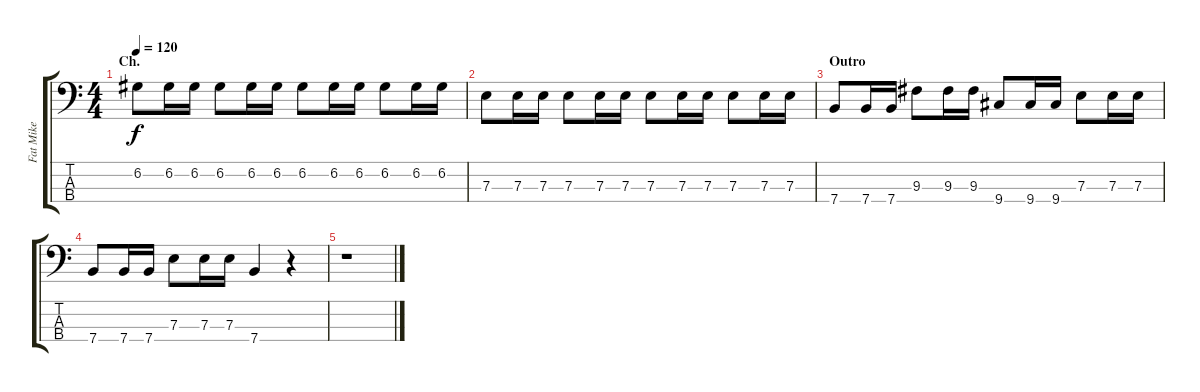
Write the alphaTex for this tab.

\track ("Fat Mike" "Fat Mike") {instrument electricbasspick}
\staff {score tabs}
\tuning (G2 D2 A1 E1) {hide}
\ts (4 4)
\section ("" "Ch.")
\tempo 120
\clef f4
\ks c
6.2.8{dy f} 6.2.16 6.2.16 6.2.8 6.2.16 6.2.16 6.2.8 6.2.16 6.2.16 6.2.8 6.2.16 6.2.16 |
7.3.8 7.3.16 7.3.16 7.3.8 7.3.16 7.3.16 7.3.8 7.3.16 7.3.16 7.3.8 7.3.16 7.3.16 |
\section ("" "Outro")
7.4.8 7.4.16 7.4.16 9.3.8 9.3.16 9.3.16 9.4.8 9.4.16 9.4.16 7.3.8 7.3.16 7.3.16 |
7.4.8 7.4.16 7.4.16 7.3.8 7.3.16 7.3.16 7.4.4 r.4 |
r.1
